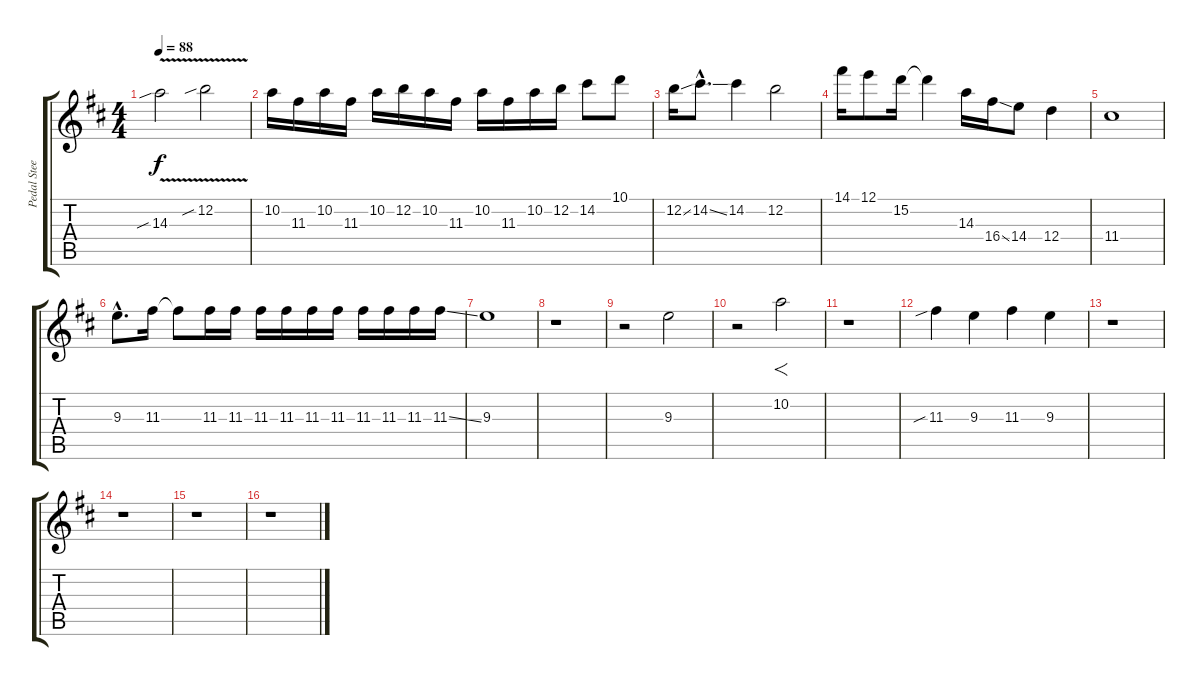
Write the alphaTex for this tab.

\track ("Pedal Steel" "Pedal Stee") {instrument overdrivenguitar}
\staff {score tabs}
\tuning (E4 B3 G3 D3 A2 E2) {hide}
\ts (4 4)
\tempo 88
\clef g2
\ks d
14.3{v sib}.2{dy f volume 10} 12.2{v sib}.2 |
10.2.16 11.3.16 10.2.16 11.3.16 10.2.16 12.2.16 10.2.16 11.3.16 10.2.16 11.3.16 10.2.16 12.2.16 14.2.8 10.1.8 |
12.2{ss}.16 14.2{ss hac}.8{d} 14.2.4 12.2.2 |
14.1.16 12.1.8 15.2.16 15.2{t}.4 14.3.16 16.4{ss}.16 14.4.8 12.4.4 |
11.4.1 |
9.3{hac}.8{d} 11.3.16 11.3{t}.8 11.3.16 11.3.16 11.3.16 11.3.16 11.3.16 11.3.16 11.3.16 11.3.16 11.3.16 11.3{ss}.16 |
9.3.1 |
r.1 |
r.2 9.3.2 |
r.2 10.2.2{f} |
r.1 |
11.3{sib}.4 9.3.4 11.3.4 9.3.4 |
r.1 |
r.1 |
r.1 |
r.1
